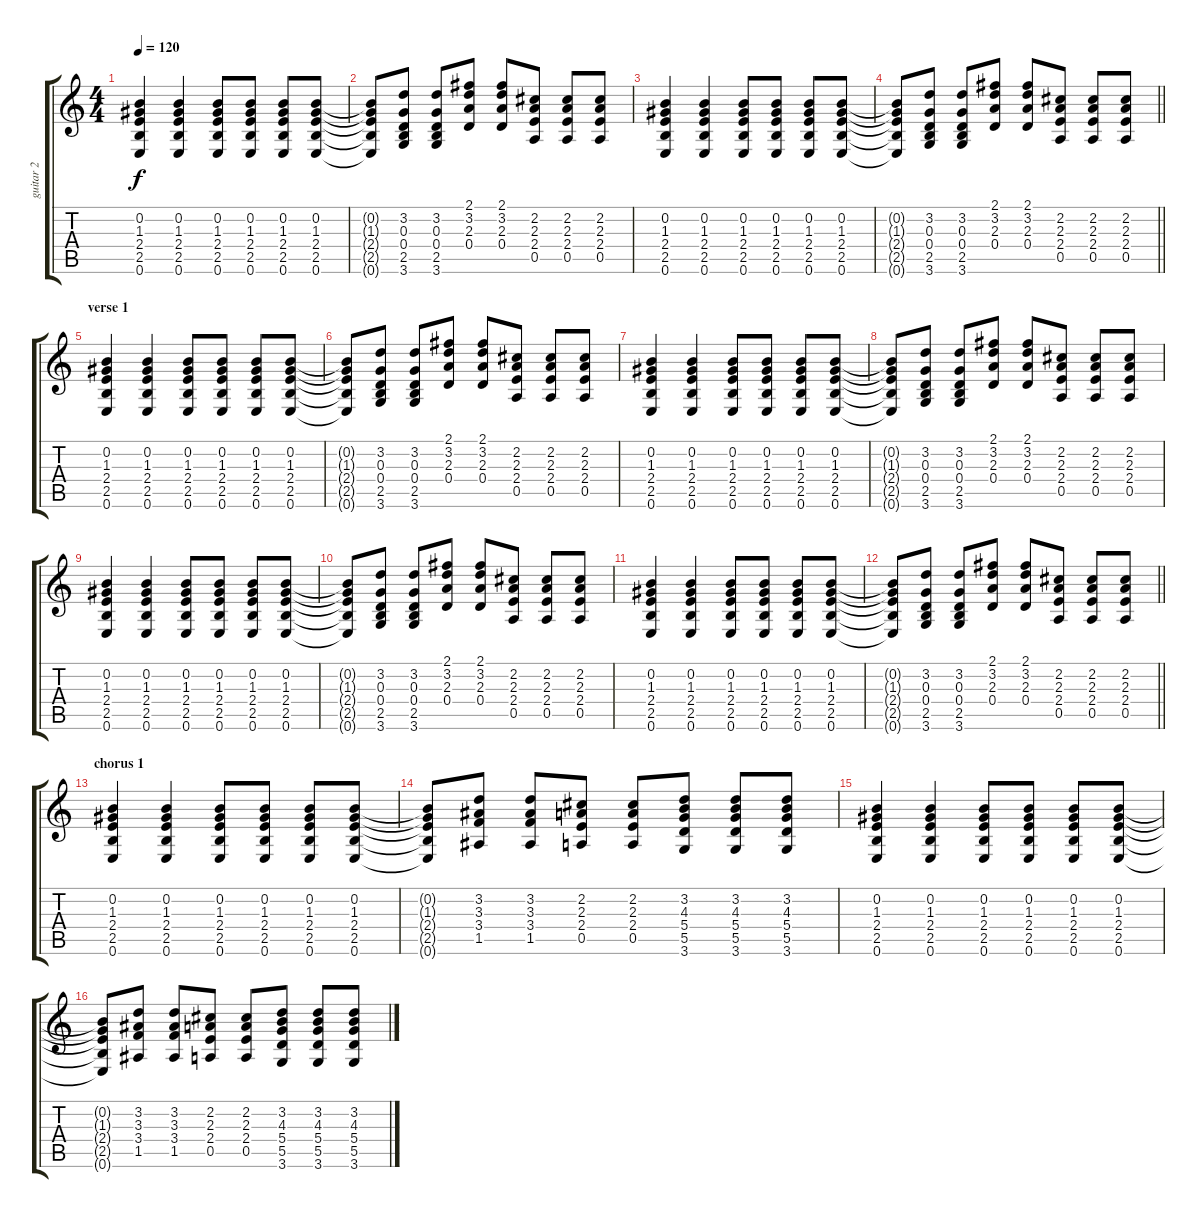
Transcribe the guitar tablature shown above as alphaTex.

\track ("guitar 2" "guitar 2") {instrument overdrivenguitar}
\staff {score tabs}
\tuning (E4 B3 G3 D3 A2 E2) {hide}
\ts (4 4)
\tempo 120
\clef g2
\ks c
(0.2 1.3 2.4 2.5 0.6).4{dy f} (0.2 1.3 2.4 2.5 0.6).4 (0.2 1.3 2.4 2.5 0.6).8 (0.2 1.3 2.4 2.5 0.6).8 (0.2 1.3 2.4 2.5 0.6).8 (0.2 1.3 2.4 2.5 0.6).8 |
(0.2{t} 1.3{t} 2.4{t} 2.5{t} 0.6{t}).8 (3.2 0.3 0.4 2.5 3.6).8 (3.2 0.3 0.4 2.5 3.6).8 (2.1 3.2 2.3 0.4).8 (2.1 3.2 2.3 0.4).8 (2.2 2.3 2.4 0.5).8 (2.2 2.3 2.4 0.5).8 (2.2 2.3 2.4 0.5).8 |
(0.2 1.3 2.4 2.5 0.6).4 (0.2 1.3 2.4 2.5 0.6).4 (0.2 1.3 2.4 2.5 0.6).8 (0.2 1.3 2.4 2.5 0.6).8 (0.2 1.3 2.4 2.5 0.6).8 (0.2 1.3 2.4 2.5 0.6).8 |
\barLineRight lightlight
(0.2{t} 1.3{t} 2.4{t} 2.5{t} 0.6{t}).8 (3.2 0.3 0.4 2.5 3.6).8 (3.2 0.3 0.4 2.5 3.6).8 (2.1 3.2 2.3 0.4).8 (2.1 3.2 2.3 0.4).8 (2.2 2.3 2.4 0.5).8 (2.2 2.3 2.4 0.5).8 (2.2 2.3 2.4 0.5).8 |
\section ("" "verse 1")
(0.2 1.3 2.4 2.5 0.6).4 (0.2 1.3 2.4 2.5 0.6).4 (0.2 1.3 2.4 2.5 0.6).8 (0.2 1.3 2.4 2.5 0.6).8 (0.2 1.3 2.4 2.5 0.6).8 (0.2 1.3 2.4 2.5 0.6).8 |
(0.2{t} 1.3{t} 2.4{t} 2.5{t} 0.6{t}).8 (3.2 0.3 0.4 2.5 3.6).8 (3.2 0.3 0.4 2.5 3.6).8 (2.1 3.2 2.3 0.4).8 (2.1 3.2 2.3 0.4).8 (2.2 2.3 2.4 0.5).8 (2.2 2.3 2.4 0.5).8 (2.2 2.3 2.4 0.5).8 |
(0.2 1.3 2.4 2.5 0.6).4 (0.2 1.3 2.4 2.5 0.6).4 (0.2 1.3 2.4 2.5 0.6).8 (0.2 1.3 2.4 2.5 0.6).8 (0.2 1.3 2.4 2.5 0.6).8 (0.2 1.3 2.4 2.5 0.6).8 |
(0.2{t} 1.3{t} 2.4{t} 2.5{t} 0.6{t}).8 (3.2 0.3 0.4 2.5 3.6).8 (3.2 0.3 0.4 2.5 3.6).8 (2.1 3.2 2.3 0.4).8 (2.1 3.2 2.3 0.4).8 (2.2 2.3 2.4 0.5).8 (2.2 2.3 2.4 0.5).8 (2.2 2.3 2.4 0.5).8 |
(0.2 1.3 2.4 2.5 0.6).4 (0.2 1.3 2.4 2.5 0.6).4 (0.2 1.3 2.4 2.5 0.6).8 (0.2 1.3 2.4 2.5 0.6).8 (0.2 1.3 2.4 2.5 0.6).8 (0.2 1.3 2.4 2.5 0.6).8 |
(0.2{t} 1.3{t} 2.4{t} 2.5{t} 0.6{t}).8 (3.2 0.3 0.4 2.5 3.6).8 (3.2 0.3 0.4 2.5 3.6).8 (2.1 3.2 2.3 0.4).8 (2.1 3.2 2.3 0.4).8 (2.2 2.3 2.4 0.5).8 (2.2 2.3 2.4 0.5).8 (2.2 2.3 2.4 0.5).8 |
(0.2 1.3 2.4 2.5 0.6).4 (0.2 1.3 2.4 2.5 0.6).4 (0.2 1.3 2.4 2.5 0.6).8 (0.2 1.3 2.4 2.5 0.6).8 (0.2 1.3 2.4 2.5 0.6).8 (0.2 1.3 2.4 2.5 0.6).8 |
\barLineRight lightlight
(0.2{t} 1.3{t} 2.4{t} 2.5{t} 0.6{t}).8 (3.2 0.3 0.4 2.5 3.6).8 (3.2 0.3 0.4 2.5 3.6).8 (2.1 3.2 2.3 0.4).8 (2.1 3.2 2.3 0.4).8 (2.2 2.3 2.4 0.5).8 (2.2 2.3 2.4 0.5).8 (2.2 2.3 2.4 0.5).8 |
\section ("" "chorus 1")
(0.2 1.3 2.4 2.5 0.6).4 (0.2 1.3 2.4 2.5 0.6).4 (0.2 1.3 2.4 2.5 0.6).8 (0.2 1.3 2.4 2.5 0.6).8 (0.2 1.3 2.4 2.5 0.6).8 (0.2 1.3 2.4 2.5 0.6).8 |
(0.2{t} 1.3{t} 2.4{t} 2.5{t} 0.6{t}).8 (3.2 3.3 3.4 1.5).8 (3.2 3.3 3.4 1.5).8 (2.2 2.3 2.4 0.5).8 (2.2 2.3 2.4 0.5).8 (3.2 4.3 5.4 5.5 3.6).8 (3.2 4.3 5.4 5.5 3.6).8 (3.2 4.3 5.4 5.5 3.6).8 |
(0.2 1.3 2.4 2.5 0.6).4 (0.2 1.3 2.4 2.5 0.6).4 (0.2 1.3 2.4 2.5 0.6).8 (0.2 1.3 2.4 2.5 0.6).8 (0.2 1.3 2.4 2.5 0.6).8 (0.2 1.3 2.4 2.5 0.6).8 |
(0.2{t} 1.3{t} 2.4{t} 2.5{t} 0.6{t}).8 (3.2 3.3 3.4 1.5).8 (3.2 3.3 3.4 1.5).8 (2.2 2.3 2.4 0.5).8 (2.2 2.3 2.4 0.5).8 (3.2 4.3 5.4 5.5 3.6).8 (3.2 4.3 5.4 5.5 3.6).8 (3.2 4.3 5.4 5.5 3.6).8
